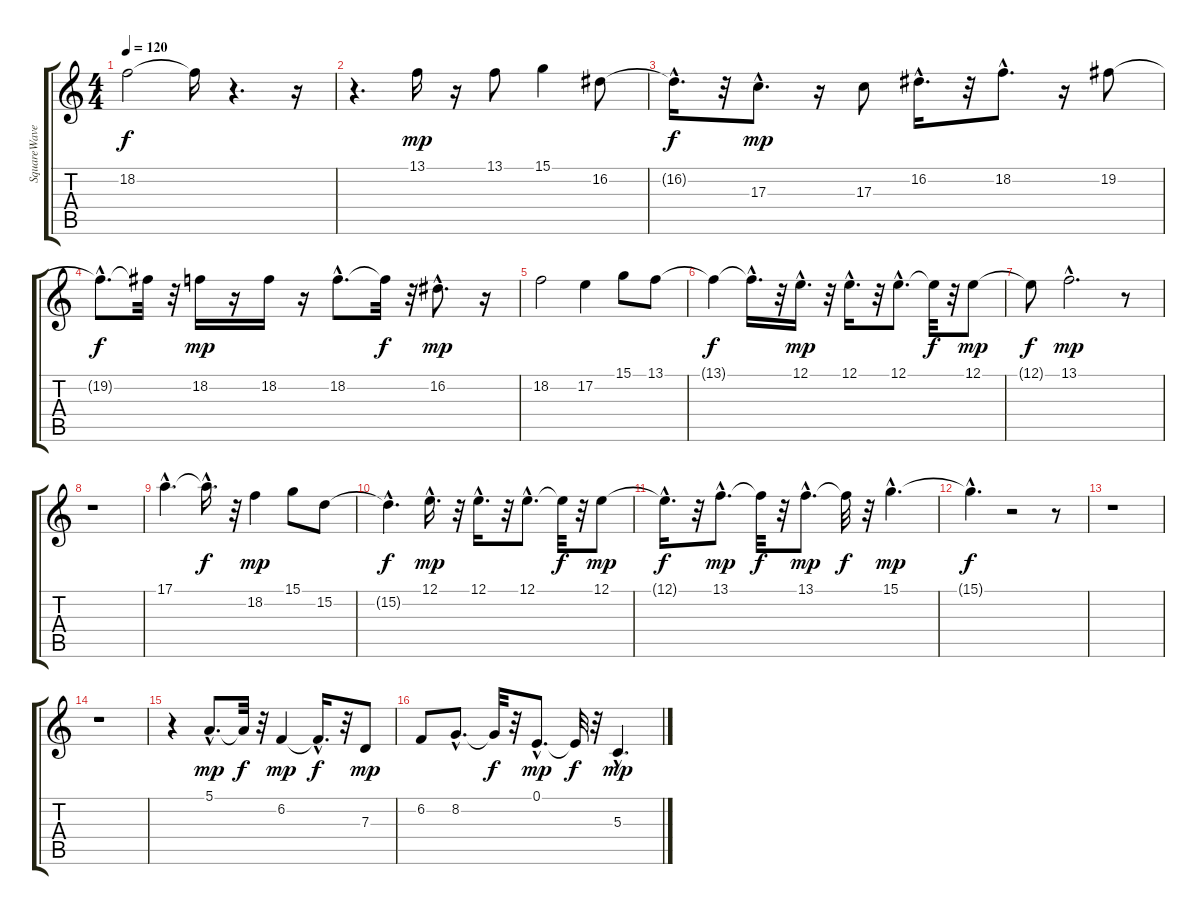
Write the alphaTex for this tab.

\track ("SquareWave" "SquareWave") {instrument lead1square}
\staff {score tabs}
\tuning (E4 B3 G3 D3 A2 E2) {hide}
\ts (4 4)
\tempo 120
\clef g2
\ks c
18.2{t}.2{dy f} 18.2{t}.16 r.4{d} r.16 |
r.4{d} 13.1.16{dy mp} r.16 13.1.8 15.1.4 16.2.8 |
16.2{hac t}.16{d dy f} r.32 17.3{hac}.8{d dy mp} r.16 17.3.8 16.2{hac}.16{d} r.32 18.2{hac}.8{d} r.16 19.2.8 |
19.2{hac t}.8{d dy f} 19.2{t}.32 r.32 18.2.16{dy mp} r.16 18.2.16 r.16 18.2{hac}.8{d} 18.2{t}.32{dy f} r.32 16.2{hac}.8{d dy mp} r.16 |
18.2.2 17.2.4 15.1.8 13.1.8 |
13.1{t}.4{dy f} 13.1{hac t}.16{d} r.32 12.1{hac}.16{d dy mp} r.32 12.1{hac}.16{d} r.32 12.1{hac}.8{d} 12.1{t}.32{dy f} r.32 12.1.8{dy mp} |
12.1{t}.8{dy f} 13.1{hac}.2{d dy mp} r.8 |
r.1 |
17.1{hac}.4{d} 17.1{hac t}.16{d dy f} r.32 18.2.4{dy mp} 15.1.8 15.2.8 |
15.2{hac t}.4{d dy f} 12.1{hac}.16{d dy mp} r.32 12.1{hac}.16{d} r.32 12.1{hac}.8{d} 12.1{t}.32{dy f} r.32 12.1.8{dy mp} |
12.1{hac t}.16{d dy f} r.32 13.1{hac}.8{d dy mp} 13.1{t}.32{dy f} r.32 13.1{hac}.8{d dy mp} 13.1{t}.32{dy f} r.32 15.1{hac}.4{d dy mp} |
15.1{hac t}.4{d dy f} r.2 r.8 |
r.1 |
r.1 |
r.4 5.1{hac}.8{d dy mp} 5.1{t}.32{dy f} r.32 6.2.4{dy mp} 6.2{hac t}.16{d dy f} r.32 7.3.8{dy mp} |
6.2.8 8.2{hac}.8{d} 8.2{t}.32{dy f} r.32 0.1{hac}.8{d dy mp} 0.1{t}.32{dy f} r.32 5.3{hac}.4{d dy mp}
